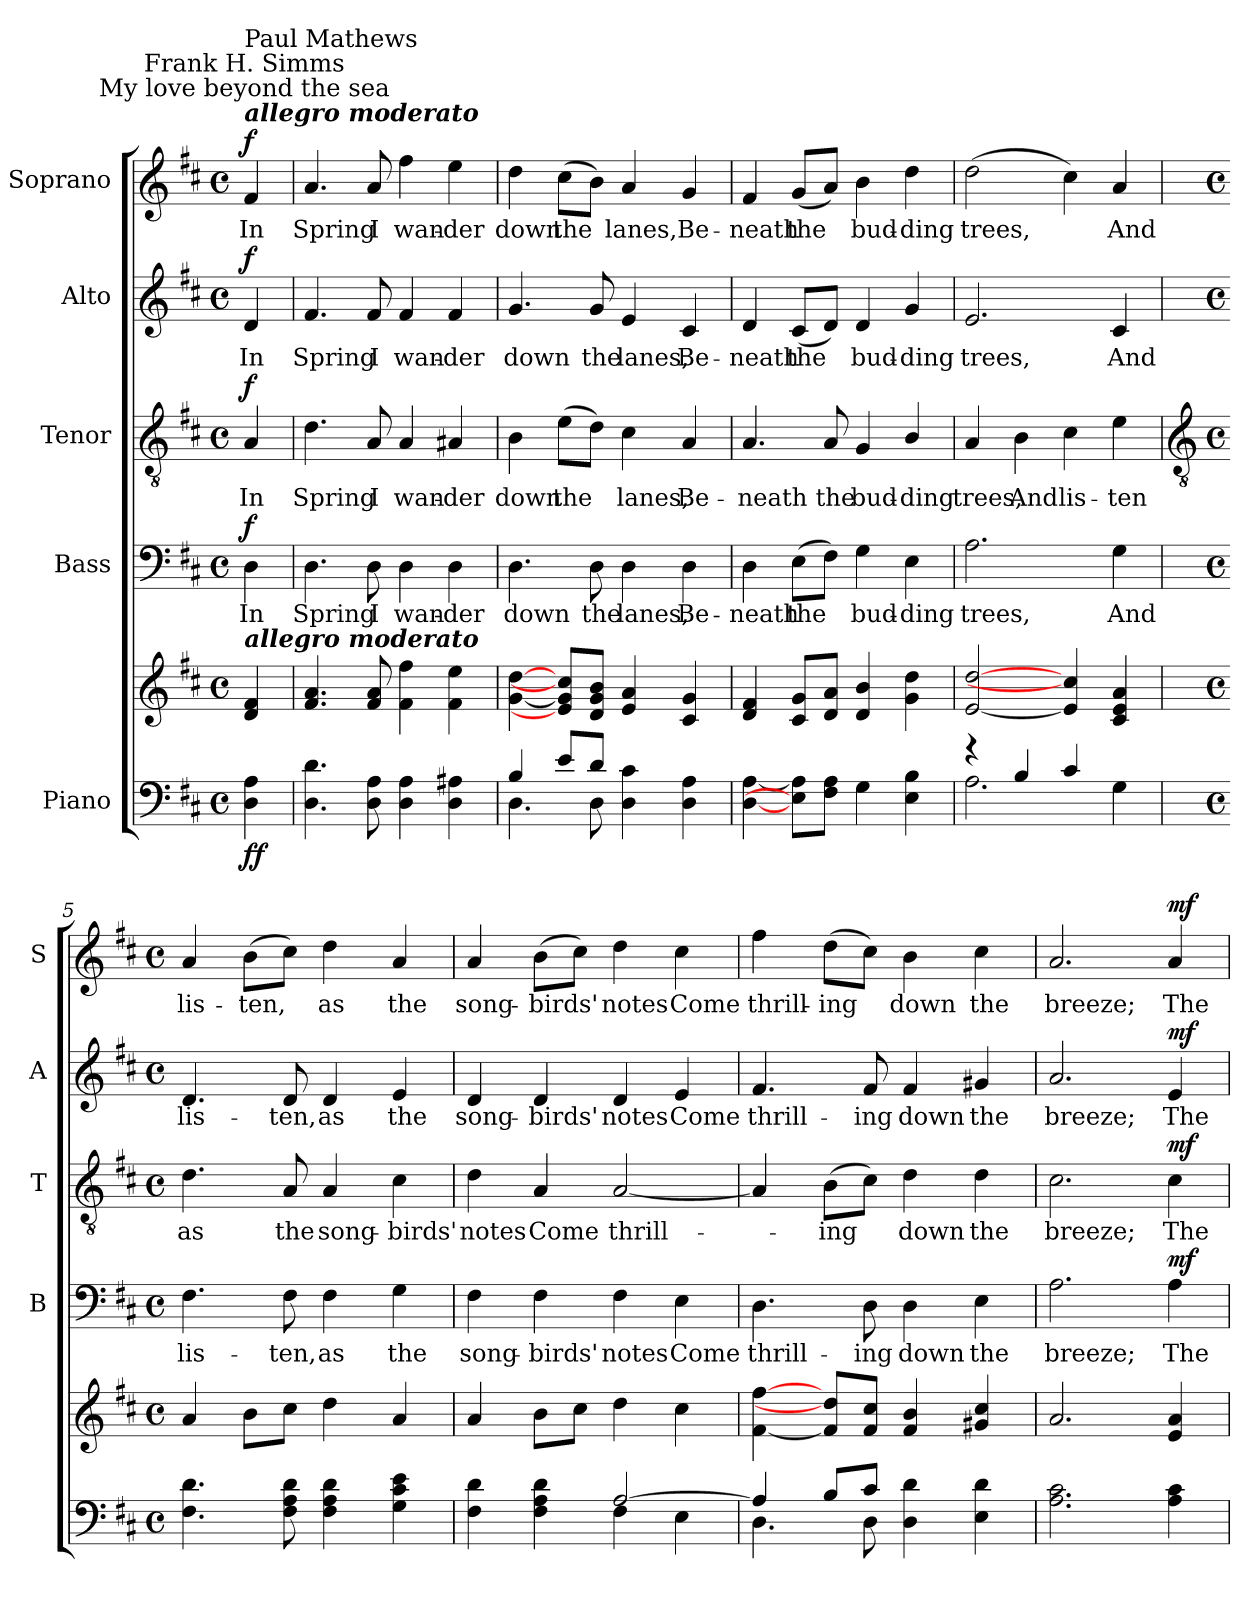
**kern	**kern	**dynam	**kern	**text	**dynam	**kern	**text	**dynam	**kern	**text	**dynam	**kern	**text	**dynam
*part5	*part5	*part5	*part4	*part4	*part4	*part3	*part3	*part3	*part2	*part2	*part2	*part1	*part1	*part1
*staff6	*staff5	*staff5/6	*staff4	*staff4	*staff4	*staff3	*staff3	*staff3	*staff2	*staff2	*staff2	*staff1	*staff1	*staff1
*I"Piano	*	*	*I"Bass	*	*	*I"Tenor	*	*	*I"Alto	*	*	*I"Soprano	*	*
*	*	*	*I'B	*	*	*I'T	*	*	*I'A	*	*	*I'S	*	*
*clefF4	*clefG2	*	*clefF4	*	*	*clefGv2	*	*	*clefG2	*	*	*clefG2	*	*
*k[f#c#]	*k[f#c#]	*	*k[f#c#]	*	*	*k[f#c#]	*	*	*k[f#c#]	*	*	*k[f#c#]	*	*
*D:	*D:	*	*D:	*	*	*D:	*	*	*D:	*	*	*D:	*	*
*M4/4	*M4/4	*	*M4/4	*	*	*M4/4	*	*	*M4/4	*	*	*M4/4	*	*
*met(c)	*met(c)	*	*met(c)	*	*	*met(c)	*	*	*met(c)	*	*	*met(c)	*	*
*MM138	*MM138	*	*MM138	*	*	*MM138	*	*	*MM138	*	*	*MM138	*	*
=	=	=	=	=	=	=	=	=	=	=	=	=	=	=
*^	*	*	*	*	*	*	*	*	*	*	*	*	*	*
!	!	!	!	!	!	!	!	!	!	!	!	!	!LO:TX:a:Bi:t=allegro moderato	!	!
!	!	!	!	!	!	!	!	!	!	!	!	!	!LO:TX:a:cj:t=My love beyond the sea	!	!
!	!	!	!	!	!	!	!	!	!	!	!	!	!LO:TX:a:cj:t=Frank H. Simms	!	!
!	!	!	!	!	!	!	!	!	!	!	!	!	!LO:TX:a:t=Paul Mathews	!	!
!	!	!LO:TX:a:Bi:t=allegro moderato	!	!	!	!	!	!	!	!	!	!	!	!	!
!	!	!	!LO:DY:b=2	!	!LO:LY:b	!	!	!LO:LY:b	!	!	!LO:LY:b	!	!	!LO:LY:b	!
!	!	!	!LO:DY:n=1:b	!	!	!LO:DY:b	!	!	!LO:DY:b	!	!	!LO:DY:b	!	!	!LO:DY:b
4ryy	4D\ 4A\	4d 4f#	f f	4D	In	f	4A	In	f	4d	In	f	4f#	In	f
=1	=1	=1	=1	=1	=1	=1	=1	=1	=1	=1	=1	=1	=1	=1	=1
!	!	!	!	!	!LO:LY:b	!	!	!LO:LY:b	!	!	!LO:LY:b	!	!	!LO:LY:b	!
1ryy	4.D\ 4.d\	4.f# 4.a	.	4.D	Spring	.	4.d	Spring	.	4.f#	Spring	.	4.a	Spring	.
!	!	!	!	!	!LO:LY:b	!	!	!LO:LY:b	!	!	!LO:LY:b	!	!	!LO:LY:b	!
.	8D\ 8A\	8f# 8a	.	8D	I	.	8A	I	.	8f#	I	.	8a	I	.
!	!	!	!	!	!LO:LY:b	!	!	!LO:LY:b	!	!	!LO:LY:b	!	!	!LO:LY:b	!
.	4D\ 4A\	4f# 4ff#	.	4D	wan-	.	4A	wan-	.	4f#	wan-	.	4ff#	wan-	.
!	!	!	!	!	!LO:LY:b	!	!	!LO:LY:b	!	!	!LO:LY:b	!	!	!LO:LY:b	!
.	4D\ 4A#X\	4f# 4ee	.	4D	-der	.	4A#X	-der	.	4f#	-der	.	4ee	-der	.
=2	=2	=2	=2	=2	=2	=2	=2	=2	=2	=2	=2	=2	=2	=2	=2
!	!	!	!	!	!LO:LY:b	!	!	!LO:LY:b	!	!	!LO:LY:b	!	!	!LO:LY:b	!
4B/	4.D\	[4g [4dd	.	4.D	down	.	4B	down	.	4.g	down	.	4dd	down	.
!	!	!	!	!	!	!	!	!LO:LY:b	!	!	!	!	!	!LO:LY:b	!
8e/L	.	8e] 8g] 8cc#]L	.	.	.	.	(>8eL	the	.	.	.	.	(>8cc#L	the	.
!	!	!	!	!	!LO:LY:b	!	!	!	!	!	!LO:LY:b	!	!	!	!
8d/J	8D\	8d 8g 8bJ	.	8D	the	.	8dJ)	.	.	8g	the	.	8bJ)	.	.
!	!	!	!	!	!LO:LY:b	!	!	!LO:LY:b	!	!	!LO:LY:b	!	!	!LO:LY:b	!
2ryy	4D\ 4c#\	4e 4a	.	4D	lanes,	.	4c#	lanes,	.	4e	lanes,	.	4a	lanes,	.
!	!	!	!	!	!LO:LY:b	!	!	!LO:LY:b	!	!	!LO:LY:b	!	!	!LO:LY:b	!
.	4D\ 4A\	4c# 4g	.	4D	Be-	.	4A	Be-	.	4c#	Be-	.	4g	Be-	.
=3	=3	=3	=3	=3	=3	=3	=3	=3	=3	=3	=3	=3	=3	=3	=3
!	!	!	!	!	!LO:LY:b	!	!	!LO:LY:b	!	!	!LO:LY:b	!	!	!LO:LY:b	!
1ryy	[4D\ [4A\	4d 4f#	.	4D	-neath	.	4.A	-neath	.	4d	-neath	.	4f#	-neath	.
!	!	!	!	!	!LO:LY:b	!	!	!	!	!	!LO:LY:b	!	!	!LO:LY:b	!
.	8E\] 8A\]L	8c# 8gL	.	(>8EL	the	.	.	.	.	(<8c#L	the	.	(<8gL	the	.
!	!	!	!	!	!	!	!	!LO:LY:b	!	!	!	!	!	!	!
.	8F#\ 8A\J	8d 8aJ	.	8F#J)	.	.	8A	the	.	8dJ)	.	.	8aJ)	.	.
!	!	!	!	!	!LO:LY:b	!	!	!LO:LY:b	!	!	!LO:LY:b	!	!	!LO:LY:b	!
.	4G\	4d 4b	.	4G	bud-	.	4G	bud-	.	4d	bud-	.	4b	bud-	.
!	!	!	!	!	!LO:LY:b	!	!	!LO:LY:b	!	!	!LO:LY:b	!	!	!LO:LY:b	!
.	4E\ 4B\	4g 4dd	.	4E	-ding	.	4B/	-ding	.	4g	-ding	.	4dd	-ding	.
=4	=4	=4	=4	=4	=4	=4	=4	=4	=4	=4	=4	=4	=4	=4	=4
!	!	!	!	!	!LO:LY:b	!	!	!LO:LY:b	!	!	!LO:LY:b	!	!	!LO:LY:b	!
4r	2.A\	[2e [2dd	.	2.A	trees,	.	4A	trees,	.	2.e	trees,	.	(>2dd	trees,	.
!	!	!	!	!	!	!	!	!LO:LY:b	!	!	!	!	!	!	!
4B/	.	.	.	.	.	.	4B	And	.	.	.	.	.	.	.
!	!	!	!	!	!	!	!	!LO:LY:b	!	!	!	!	!	!	!
4c#/	.	4e] 4cc#]	.	.	.	.	4c#	lis-	.	.	.	.	4cc#)	.	.
!	!	!	!	!	!LO:LY:b	!	!	!LO:LY:b	!	!	!LO:LY:b	!	!	!LO:LY:b	!
4ryy	4G\	4c# 4e 4a	.	4G	And	.	4e	-ten	.	4c#	And	.	4a	And	.
!!LO:LB:g=z
=5	=5	=5	=5	=5	=5	=5	=5	=5	=5	=5	=5	=5	=5	=5	=5
*	*	*	*	*	*	*	*clefGv2	*	*	*	*	*	*	*	*
*M4/4	*	*M4/4	*	*M4/4	*	*	*M4/4	*	*	*M4/4	*	*	*M4/4	*	*
*met(c)	*	*met(c)	*	*met(c)	*	*	*met(c)	*	*	*met(c)	*	*	*met(c)	*	*
!	!	!	!	!	!LO:LY:b	!	!	!LO:LY:b	!	!	!LO:LY:b	!	!	!LO:LY:b	!
1ryy	4.F#\ 4.d\	4a	.	4.F#	lis-	.	4.d	as	.	4.d	lis-	.	4a	lis-	.
!	!	!	!	!	!	!	!	!	!	!	!	!	!	!LO:LY:b	!
.	.	8bL	.	.	.	.	.	.	.	.	.	.	(>8bL	-ten,	.
!	!	!	!	!	!LO:LY:b	!	!	!LO:LY:b	!	!	!LO:LY:b	!	!	!	!
.	8F#\ 8A\ 8d\	8cc#J	.	8F#	-ten,	.	8A	the	.	8d	-ten,	.	8cc#J)	.	.
!	!	!	!	!	!LO:LY:b	!	!	!LO:LY:b	!	!	!LO:LY:b	!	!	!LO:LY:b	!
.	4F#\ 4A\ 4d\	4dd	.	4F#	as	.	4A	song-	.	4d	as	.	4dd	as	.
!	!	!	!	!	!LO:LY:b	!	!	!LO:LY:b	!	!	!LO:LY:b	!	!	!LO:LY:b	!
.	4G\ 4c#\ 4e\	4a	.	4G	the	.	4c#	-birds'	.	4e	the	.	4a	the	.
=6	=6	=6	=6	=6	=6	=6	=6	=6	=6	=6	=6	=6	=6	=6	=6
!	!	!	!	!	!LO:LY:b	!	!	!LO:LY:b	!	!	!LO:LY:b	!	!	!LO:LY:b	!
2ryy	4F#\ 4d\	4a	.	4F#	song-	.	4d	notes	.	4d	song-	.	4a	song-	.
!	!	!	!	!	!LO:LY:b	!	!	!LO:LY:b	!	!	!LO:LY:b	!	!	!LO:LY:b	!
.	4F#\ 4A\ 4d\	8bL	.	4F#	-birds'	.	4A	Come	.	4d	-birds'	.	(>8bL	-birds'	.
.	.	8cc#J	.	.	.	.	.	.	.	.	.	.	8cc#J)	.	.
!	!	!	!	!	!LO:LY:b	!	!	!LO:LY:b	!	!	!LO:LY:b	!	!	!LO:LY:b	!
[2A/	4F#\	4dd	.	4F#	notes	.	[2A	thrill-	.	4d	notes	.	4dd	notes	.
!	!	!	!	!	!LO:LY:b	!	!	!	!	!	!LO:LY:b	!	!	!LO:LY:b	!
.	4E\	4cc#	.	4E	Come	.	.	.	.	4e	Come	.	4cc#	Come	.
=7	=7	=7	=7	=7	=7	=7	=7	=7	=7	=7	=7	=7	=7	=7	=7
!	!	!	!	!	!LO:LY:b	!	!	!	!	!	!LO:LY:b	!	!	!LO:LY:b	!
4A/]	4.D\	[4f# [4ff#	.	4.D	thrill-	.	4A]	.	.	4.f#	thrill-	.	4ff#	thrill-	.
!	!	!	!	!	!	!	!	!LO:LY:b	!	!	!	!	!	!LO:LY:b	!
8B/L	.	8f#] 8dd]L	.	.	.	.	(>8BL	ing	.	.	.	.	(>8ddL	-ing	.
!	!	!	!	!	!LO:LY:b	!	!	!	!	!	!LO:LY:b	!	!	!	!
8c#/J	8D\	8f# 8cc#J	.	8D	-ing	.	8c#J)	.	.	8f#	-ing	.	8cc#J)	.	.
!	!	!	!	!	!LO:LY:b	!	!	!LO:LY:b	!	!	!LO:LY:b	!	!	!LO:LY:b	!
2ryy	4D\ 4d\	4f# 4b	.	4D	down	.	4d	down	.	4f#	down	.	4b	down	.
!	!	!	!	!	!LO:LY:b	!	!	!LO:LY:b	!	!	!LO:LY:b	!	!	!LO:LY:b	!
.	4E\ 4d\	4g#X 4cc#	.	4E	the	.	4d	the	.	4g#X	the	.	4cc#	the	.
=8	=8	=8	=8	=8	=8	=8	=8	=8	=8	=8	=8	=8	=8	=8	=8
!	!	!	!	!	!LO:LY:b	!	!	!LO:LY:b	!	!	!LO:LY:b	!	!	!LO:LY:b	!
1ryy	2.A\ 2.c#\	2.a	.	2.A	breeze;	.	2.c#	breeze;	.	2.a	breeze;	.	2.a	breeze;	.
!	!	!	!LO:DY:b=2	!	!LO:LY:b	!	!	!LO:LY:b	!	!	!LO:LY:b	!	!	!LO:LY:b	!
!	!	!	!LO:DY:n=1:b	!	!	!LO:DY:b	!	!	!LO:DY:b	!	!	!LO:DY:b	!	!	!LO:DY:b
.	4A\ 4c#\	4e 4a	mf mf	4A	The	mf	4c#	The	mf	4e	The	mf	4a	The	mf
*v	*v	*	*	*	*	*	*	*	*	*	*	*	*	*	*
=	=	=	=	=	=	=	=	=	=	=	=	=	=	=
*-	*-	*-	*-	*-	*-	*-	*-	*-	*-	*-	*-	*-	*-	*-
